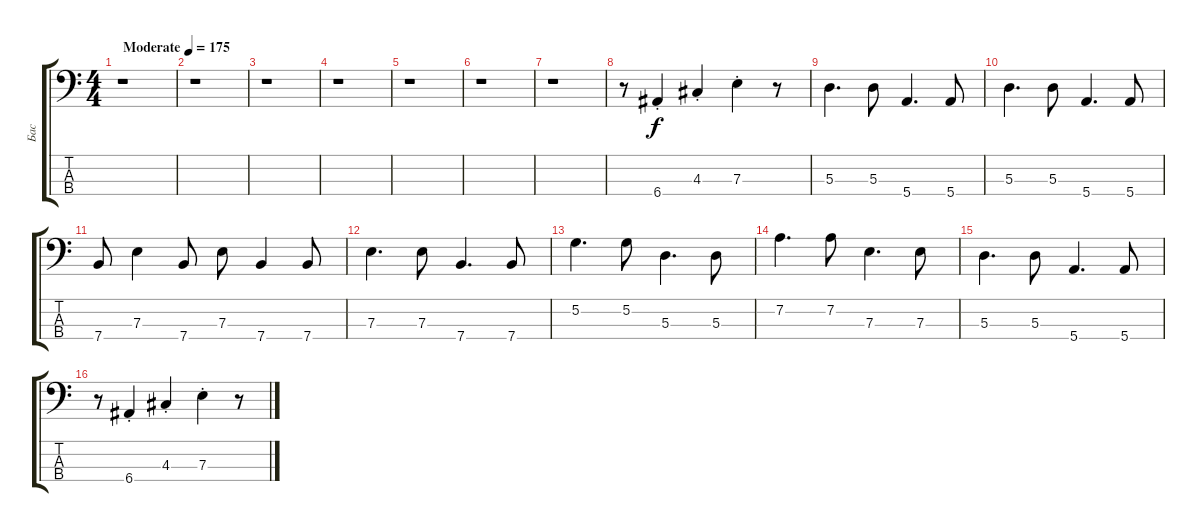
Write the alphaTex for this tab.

\track ("Бас" "Бас") {instrument electricbassfinger}
\staff {score tabs}
\tuning (G2 D2 A1 E1) {hide}
\ts (4 4)
\tempo (175 "Moderate")
\clef f4
\ks c
r.1{dy f instrument electricbassfinger} |
r.1 |
r.1 |
r.1 |
r.1 |
r.1 |
r.1 |
r.8 6.4{st}.4 4.3{st}.4 7.3{st}.4 r.8 |
5.3.4{d} 5.3.8 5.4.4{d} 5.4.8 |
5.3.4{d} 5.3.8 5.4.4{d} 5.4.8 |
7.4.8 7.3.4 7.4.8 7.3.8 7.4.4 7.4.8 |
7.3.4{d} 7.3.8 7.4.4{d} 7.4.8 |
5.2.4{d} 5.2.8 5.3.4{d} 5.3.8 |
7.2.4{d} 7.2.8 7.3.4{d} 7.3.8 |
5.3.4{d} 5.3.8 5.4.4{d} 5.4.8 |
r.8 6.4{st}.4 4.3{st}.4 7.3{st}.4 r.8
